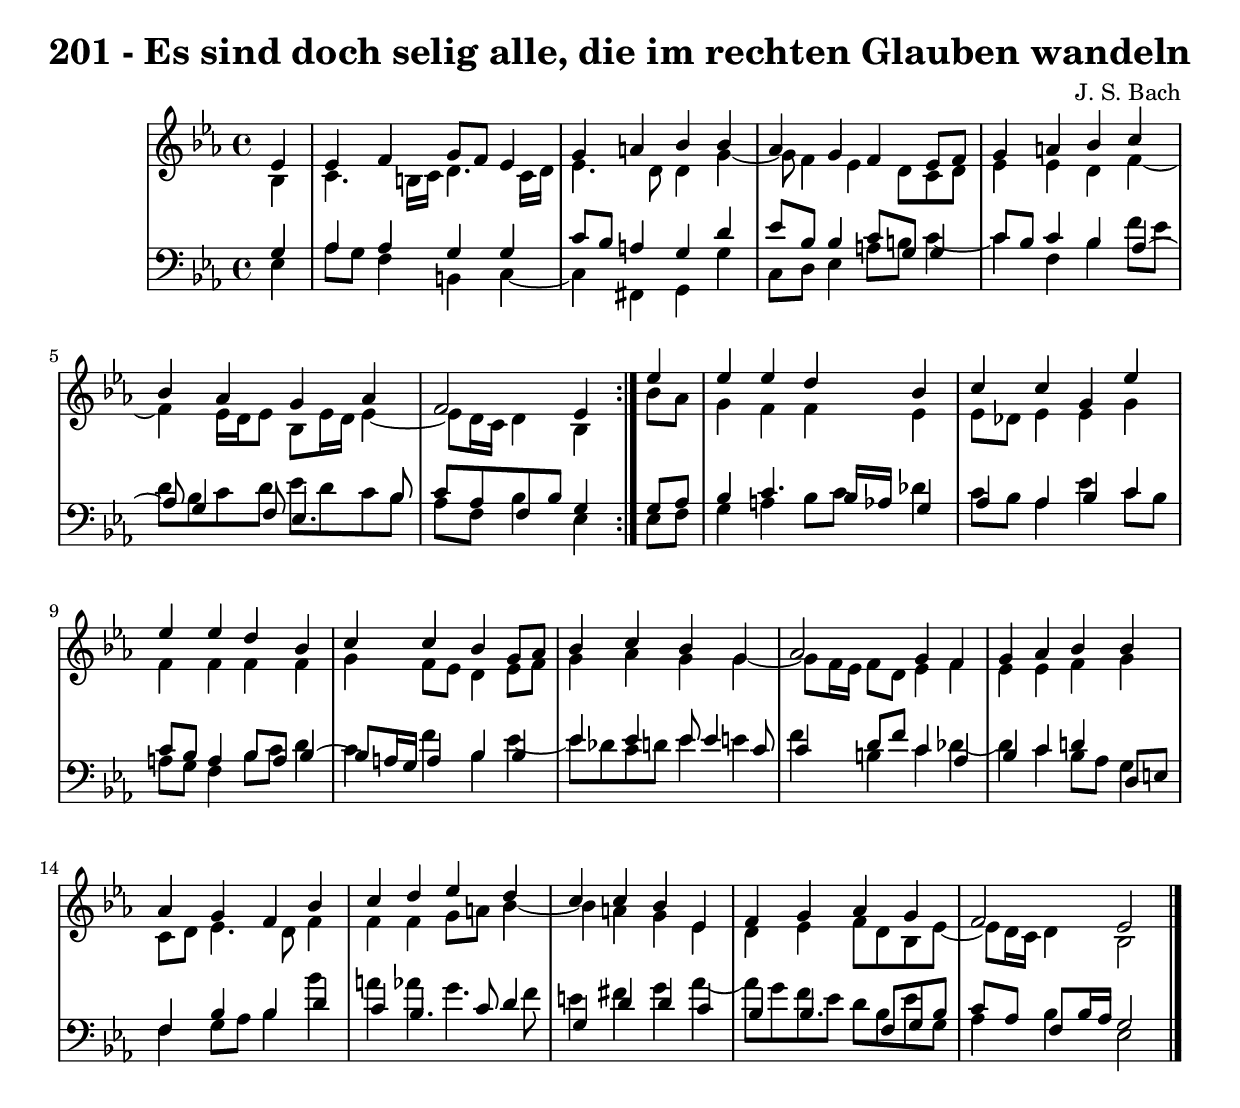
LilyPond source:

\version "2.10.33"

\header {
  title = "201 - Es sind doch selig alle, die im rechten Glauben wandeln"
  composer = "J. S. Bach"
}


global = {
  \time 4/4
  \key ees \major
}


soprano = \relative c' {
  \repeat volta 2 {
    \partial 4 ees4 
    ees4 f4 g8 f8 ees4 
    g4 a4 bes4 bes4 
    aes4 g4 f4 ees8 f8 
    g4 a4 bes4 c4 
    bes4 aes4 g4 aes4     %5
    f2 ees4 } ees'4 
  ees4 ees4 d4 bes4 
  c4 c4 g4 ees'4 
  ees4 ees4 d4 bes4 
  c4 c4 bes4 g8 aes8   %10
  bes4 c4 bes4 g4 
  aes2 g4 f4 
  g4 aes4 bes4 bes4 
  aes4 g4 f4 bes4 
  c4 d4 ees4 d4   %15
  c4 c4 bes4 ees,4 
  f4 g4 aes4 g4 
  f2 ees2 
  
}

alto = \relative c' {
  \repeat volta 2 {
    \partial 4 bes4 
    c4. b16 c16 d4. c16 d16 
    ees4. d8 d4 g4~ 
    g8 f4 ees4 d8 c8 d8 
    ees4 ees4 d4 f4~ 
    f4 ees16 d16 ees8 bes8 ees16 d16 ees4~     %5
    ees8 d16 c16 d4 bes4 } bes'8 aes8 
  g4 f4 f4 ees4 
  ees8 des8 ees4 ees4 g4 
  f4 f4 f4 f4 
  g4 f8 ees8 d4 ees8 f8   %10
  g4 aes4 g4 g4~ 
  g8 f16 ees16 f8 d8 ees4 f4 
  ees4 ees4 f4 g4 
  c,8 d8 ees4. d8 f4 
  f4 f4 g8 a8 bes4~   %15
  bes4 a4 g4 ees4 
  d4 ees4 f8 d8 bes8 ees8~ 
  ees8 d16 c16 d4 bes2 
  
}

tenor = \relative c' {
  \repeat volta 2 {
    \partial 4 g4 
    aes4 aes4 g4 g4 
    c8 bes8 a4 g4 d'4 
    ees8 bes8 bes4 c8 g8 g4 
    c8 bes8 c4 bes4 aes4~ 
    aes8 g4 f8 ees4. bes'8     %5
    c8 aes8 f8 bes8 g4 } g8 aes8 
  bes4 c4. bes16 aes16 g4 
  aes4 aes4 bes4 c4 
  c8 bes8 a4 bes8 a8 bes4~ 
  bes8 a16 g16 a4 bes4 bes4   %10
  ees4 ees4 ees8 ees4 c8 
  c4 d8 f8 c4 aes4 
  bes4 c4 d4 d,8 e8 
  f4 bes4 bes4 d4 
  c4 bes4. c8 d4   %15
  g,4 d'4 d4 c4 
  bes4 bes4. f8 g8 bes8 
  c8 aes8 f8 bes16 aes16 g2 
  
}

baixo = \relative c {
  \repeat volta 2 {
    \partial 4 ees4 
    aes8 g8 f4 b,4 c4~ 
    c4 fis,4 g4 g'4 
    c,8 d8 ees4 a8 b8 c4~ 
    c4 f,4 bes4 f'8 ees8 
    d8 bes8 c8 d8 ees8 d8 c8 bes8     %5
    aes8 f8 bes4 ees,4 } ees8 f8 
  g4 a4 bes8 c8 des4 
  c8 bes8 aes4 ees'4 c8 bes8 
  a8 g8 f4 bes8 c8 d4 
  c4 f4 bes,4 ees4~   %10
  ees8 des8 c8 d8 ees4 e4 
  f4 b,4 c4 des4~ 
  des4 c4 bes8 aes8 g4 
  f4 g8 aes8 bes4 bes'4 
  a4 aes4 g4. f8   %15
  e4 fis4 g4 aes4~ 
  aes8 g8 f8 ees8 d8 bes8 ees8 g,8 
  aes4 bes4 ees,2 
  
}

\score {
  <<
    \new StaffGroup <<
      \override StaffGroup.SystemStartBracket #'style = #'line 
      \new Staff {
        <<
          \global
          \new Voice = "soprano" { \voiceOne \soprano }
          \new Voice = "alto" { \voiceTwo \alto }
        >>
      }
      \new Staff {
        <<
          \global
          \clef "bass"
          \new Voice = "tenor" {\voiceOne \tenor }
          \new Voice = "baixo" { \voiceTwo \baixo \bar "|."}
        >>
      }
    >>
  >>
  \layout {}
  \midi {}
}